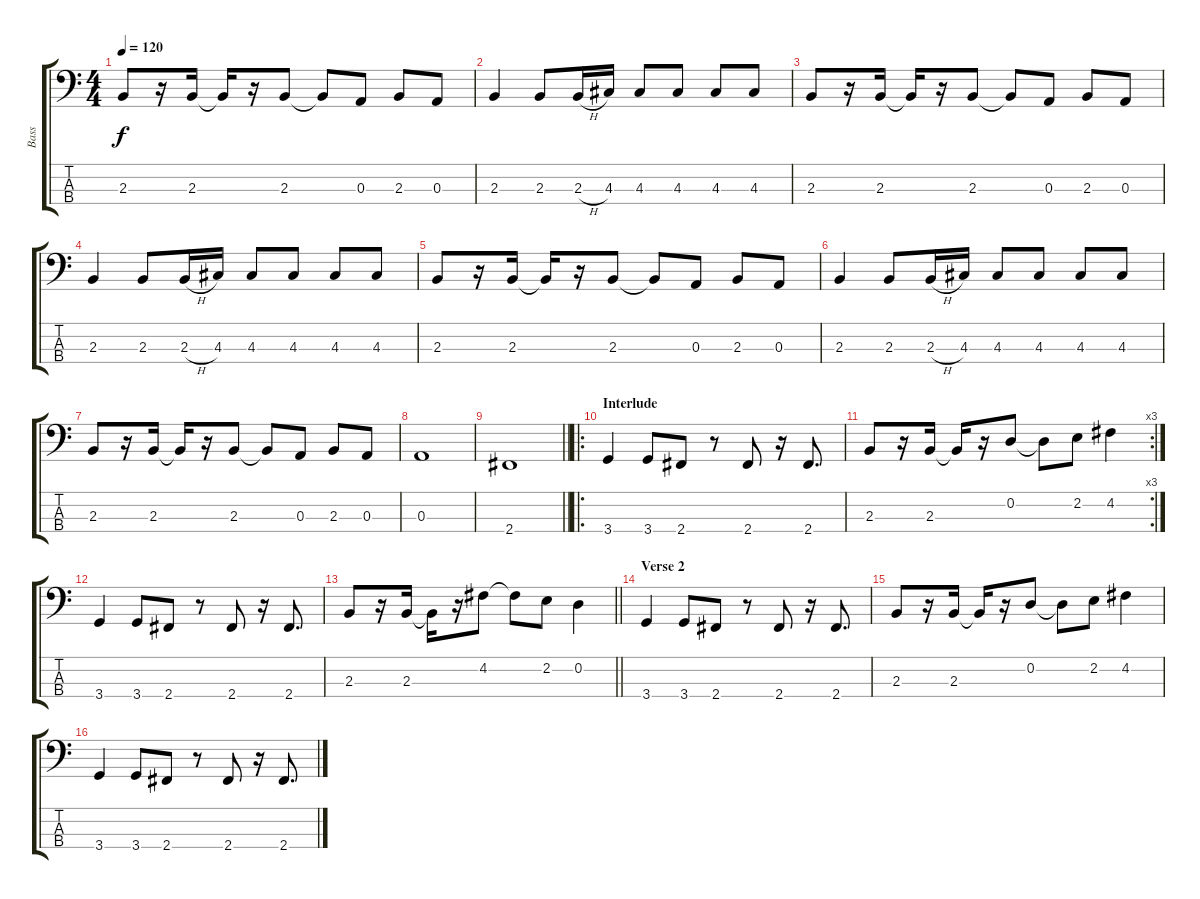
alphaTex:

\track ("Bass" "Bass") {instrument electricbassfinger}
\staff {score tabs}
\tuning (G2 D2 A1 E1) {hide}
\ts (4 4)
\tempo 120
\clef f4
\ks c
2.3.8{dy f} r.16 2.3.16 2.3{t}.16 r.16 2.3.8 2.3{t}.8 0.3.8 2.3.8 0.3.8 |
2.3.4 2.3.8 2.3{h}.16 4.3.16 4.3.8 4.3.8 4.3.8 4.3.8 |
2.3.8 r.16 2.3.16 2.3{t}.16 r.16 2.3.8 2.3{t}.8 0.3.8 2.3.8 0.3.8 |
2.3.4 2.3.8 2.3{h}.16 4.3.16 4.3.8 4.3.8 4.3.8 4.3.8 |
2.3.8 r.16 2.3.16 2.3{t}.16 r.16 2.3.8 2.3{t}.8 0.3.8 2.3.8 0.3.8 |
2.3.4 2.3.8 2.3{h}.16 4.3.16 4.3.8 4.3.8 4.3.8 4.3.8 |
2.3.8 r.16 2.3.16 2.3{t}.16 r.16 2.3.8 2.3{t}.8 0.3.8 2.3.8 0.3.8 |
0.3.1 |
\barLineRight lightlight
2.4.1 |
\ro
\section ("" "Interlude")
3.4.4 3.4.8 2.4.8 r.8 2.4.8 r.16 2.4.8{d} |
\rc 3
2.3.8 r.16 2.3.16 2.3{t}.16 r.16 0.2.8 0.2{t}.8 2.2.8 4.2.4 |
3.4.4 3.4.8 2.4.8 r.8 2.4.8 r.16 2.4.8{d} |
\barLineRight lightlight
2.3.8 r.16 2.3.16 2.3{t}.16 r.16 4.2.8 4.2{t}.8 2.2.8 0.2.4 |
\section ("" "Verse 2")
3.4.4 3.4.8 2.4.8 r.8 2.4.8 r.16 2.4.8{d} |
2.3.8 r.16 2.3.16 2.3{t}.16 r.16 0.2.8 0.2{t}.8 2.2.8 4.2.4 |
3.4.4 3.4.8 2.4.8 r.8 2.4.8 r.16 2.4.8{d}
